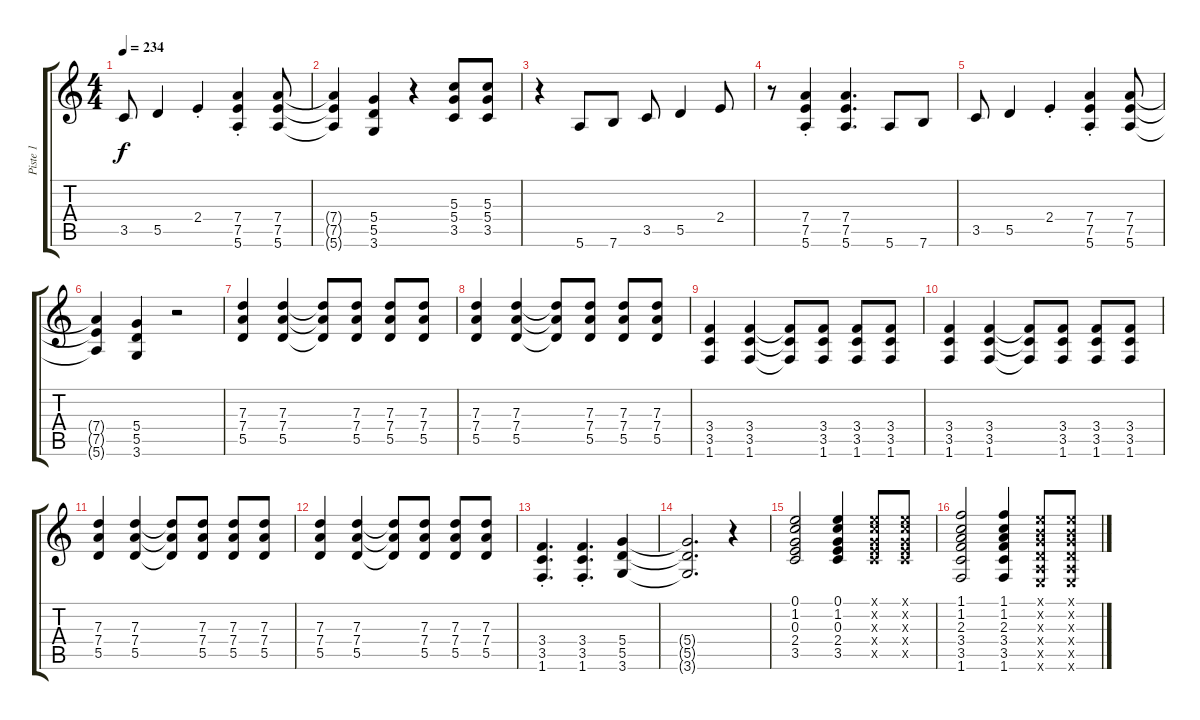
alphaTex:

\track ("Piste 1" "Piste 1") {instrument distortionguitar}
\staff {score tabs}
\tuning (E4 B3 G3 D3 A2 E2) {hide}
\ts (4 4)
\tempo 234
\clef g2
\ks c
3.5.8{dy f} 5.5.4 2.4{st}.4 (7.4 7.5{st} 5.6).4 (7.4 7.5 5.6).8 |
(7.4{t} 7.5{t} 5.6{t}).4 (5.4 5.5 3.6).4 r.4 (5.3 5.4 3.5).8 (5.3 5.4 3.5).8 |
r.4 5.6.8 7.6.8 3.5.8 5.5.4 2.4.8 |
r.8 (7.4 7.5{st} 5.6).4 (7.4 7.5 5.6).4{d} 5.6.8 7.6.8 |
3.5.8 5.5.4 2.4{st}.4 (7.4 7.5{st} 5.6).4 (7.4 7.5 5.6).8 |
(7.4{t} 7.5{t} 5.6{t}).4 (5.4 5.5 3.6).4 r.2 |
(7.3 7.4 5.5).4 (7.3 7.4 5.5).4 (7.3{t} 7.4{t} 5.5{t}).8 (7.3 7.4 5.5).8 (7.3 7.4 5.5).8 (7.3 7.4 5.5).8 |
(7.3 7.4 5.5).4 (7.3 7.4 5.5).4 (7.3{t} 7.4{t} 5.5{t}).8 (7.3 7.4 5.5).8 (7.3 7.4 5.5).8 (7.3 7.4 5.5).8 |
(3.4 3.5 1.6).4 (3.4 3.5 1.6).4 (3.4{t} 3.5{t} 1.6{t}).8 (3.4 3.5 1.6).8 (3.4 3.5 1.6).8 (3.4 3.5 1.6).8 |
(3.4 3.5 1.6).4 (3.4 3.5 1.6).4 (3.4{t} 3.5{t} 1.6{t}).8 (3.4 3.5 1.6).8 (3.4 3.5 1.6).8 (3.4 3.5 1.6).8 |
(7.3 7.4 5.5).4 (7.3 7.4 5.5).4 (7.3{t} 7.4{t} 5.5{t}).8 (7.3 7.4 5.5).8 (7.3 7.4 5.5).8 (7.3 7.4 5.5).8 |
(7.3 7.4 5.5).4 (7.3 7.4 5.5).4 (7.3{t} 7.4{t} 5.5{t}).8 (7.3 7.4 5.5).8 (7.3 7.4 5.5).8 (7.3 7.4 5.5).8 |
(3.4{st} 3.5{st} 1.6{st}).4{d} (3.4{st} 3.5{st} 1.6{st}).4{d} (5.4 5.5 3.6).4 |
(5.4{t} 5.5{t} 3.6{t}).2{d} r.4 |
(0.1 1.2 0.3 2.4 3.5).2{volume 11 instrument electricguitarclean} (0.1 1.2 0.3 2.4 3.5).4 (0.1{x} 1.2{x} 0.3{x} 2.4{x} 3.5{x}).8 (0.1{x} 1.2{x} 0.3{x} 2.4{x} 3.5{x}).8 |
(1.1 1.2 2.3 3.4 3.5 1.6).2 (1.1 1.2 2.3 3.4 3.5 1.6).4 (0.1{x} 0.2{x} 0.3{x} 0.4{x} 0.5{x} 0.6{x}).8 (0.1{x} 0.2{x} 0.3{x} 0.4{x} 0.5{x} 0.6{x}).8
